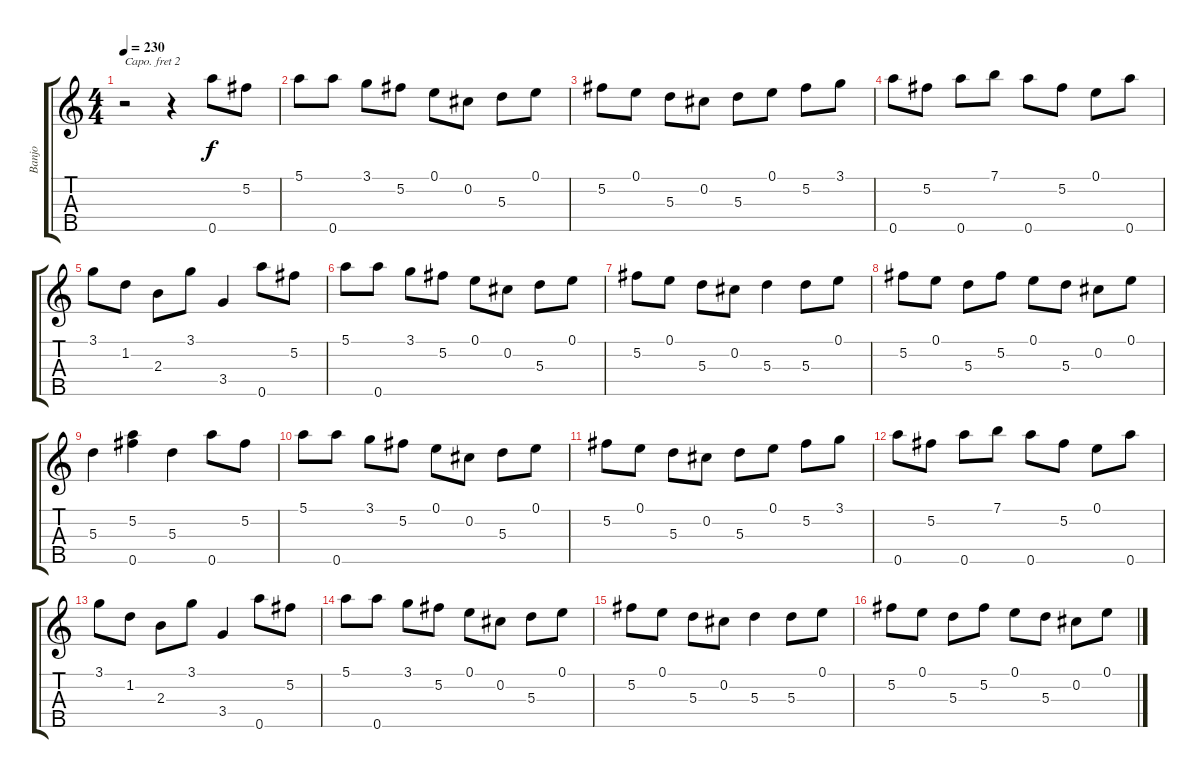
\track ("Banjo" "Banjo") {instrument banjo}
\staff {score tabs}
\capo 2
\tuning (D4 B3 G3 D3 G4) {hide}
\displaytranspose 12
\ts (4 4)
\tempo 230
\clef g2
\ks c
r.2{dy f instrument banjo} r.4 0.5.8 5.2.8 |
5.1.8 0.5.8 3.1.8 5.2.8 0.1.8 0.2.8 5.3.8 0.1.8 |
5.2.8 0.1.8 5.3.8 0.2.8 5.3.8 0.1.8 5.2.8 3.1.8 |
0.5.8 5.2.8 0.5.8 7.1.8 0.5.8 5.2.8 0.1.8 0.5.8 |
3.1.8 1.2.8 2.3.8 3.1.8 3.4.4 0.5.8 5.2.8 |
5.1.8 0.5.8 3.1.8 5.2.8 0.1.8 0.2.8 5.3.8 0.1.8 |
5.2.8 0.1.8 5.3.8 0.2.8 5.3.4 5.3.8 0.1.8 |
5.2.8 0.1.8 5.3.8 5.2.8 0.1.8 5.3.8 0.2.8 0.1.8 |
5.3.4 (5.2 0.5).4 5.3.4 0.5.8 5.2.8 |
5.1.8 0.5.8 3.1.8 5.2.8 0.1.8 0.2.8 5.3.8 0.1.8 |
5.2.8 0.1.8 5.3.8 0.2.8 5.3.8 0.1.8 5.2.8 3.1.8 |
0.5.8 5.2.8 0.5.8 7.1.8 0.5.8 5.2.8 0.1.8 0.5.8 |
3.1.8 1.2.8 2.3.8 3.1.8 3.4.4 0.5.8 5.2.8 |
5.1.8 0.5.8 3.1.8 5.2.8 0.1.8 0.2.8 5.3.8 0.1.8 |
5.2.8 0.1.8 5.3.8 0.2.8 5.3.4 5.3.8 0.1.8 |
5.2.8 0.1.8 5.3.8 5.2.8 0.1.8 5.3.8 0.2.8 0.1.8
